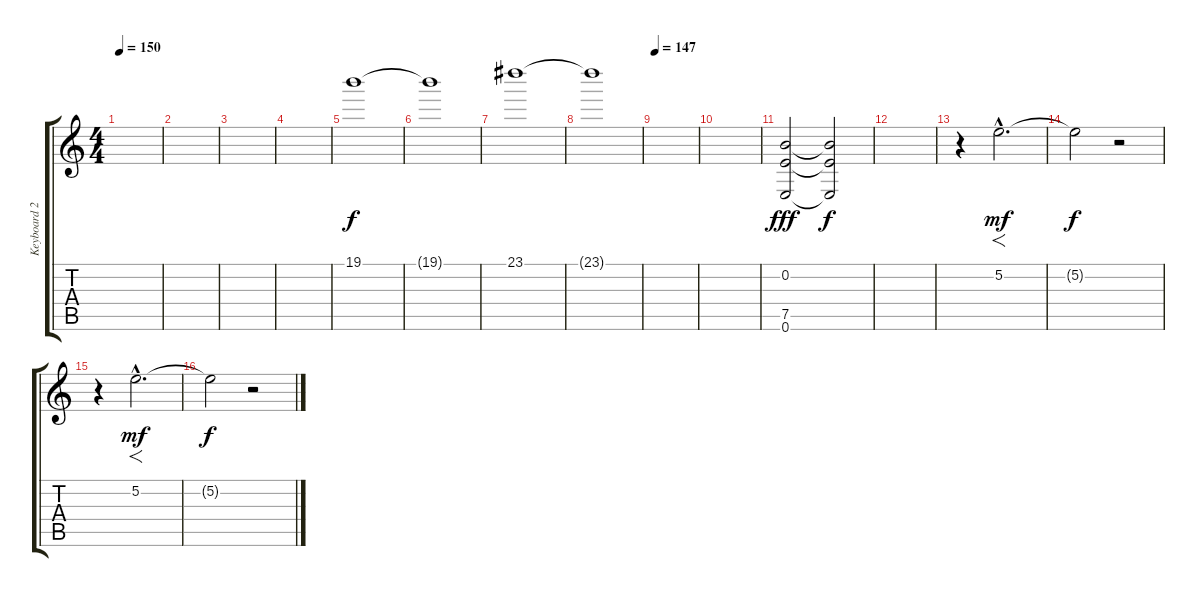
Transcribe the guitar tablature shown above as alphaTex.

\track ("Keyboard 2" "Keyboard 2") {instrument pad4choir}
\staff {score tabs}
\tuning (E5 B4 G4 D4 A3 E3) {hide}
\ts (4 4)
\tempo 150
\clef g2
\ks c
|
|
|
|
19.1.1{volume 5} |
19.1{t}.1 |
23.1.1 |
23.1{t}.1 |
\tempo 147
|
|
(0.2 7.5 0.6).2{dy fff volume 8} (0.2{t} 7.5{t} 0.6{t}).2{dy f volume 6} |
|
r.4{volume 10} 5.2{hac}.2{f d dy mf} |
5.2{t}.2{dy f} r.2 |
r.4 5.2{hac}.2{f d dy mf} |
5.2{t}.2{dy f} r.2
